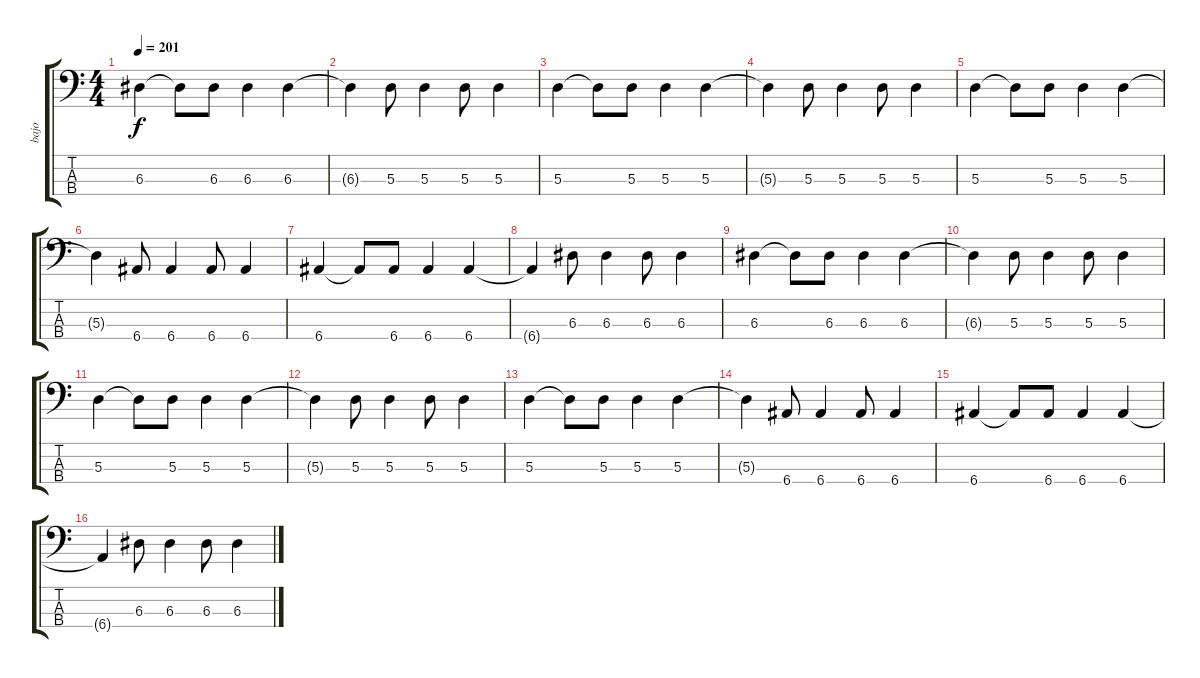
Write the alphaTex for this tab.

\track ("bajo" "bajo") {solo instrument electricbassfinger}
\staff {score tabs}
\tuning (G2 D2 A1 E1) {hide}
\ts (4 4)
\tempo 201
\clef f4
\ks c
6.3.4{dy f} 6.3{t}.8 6.3.8 6.3.4 6.3.4 |
6.3{t}.4 5.3.8 5.3.4 5.3.8 5.3.4 |
5.3.4 5.3{t}.8 5.3.8 5.3.4 5.3.4 |
5.3{t}.4 5.3.8 5.3.4 5.3.8 5.3.4 |
5.3.4 5.3{t}.8 5.3.8 5.3.4 5.3.4 |
5.3{t}.4 6.4.8 6.4.4 6.4.8 6.4.4 |
6.4.4 6.4{t}.8 6.4.8 6.4.4 6.4.4 |
6.4{t}.4 6.3.8 6.3.4 6.3.8 6.3.4 |
6.3.4 6.3{t}.8 6.3.8 6.3.4 6.3.4 |
6.3{t}.4 5.3.8 5.3.4 5.3.8 5.3.4 |
5.3.4 5.3{t}.8 5.3.8 5.3.4 5.3.4 |
5.3{t}.4 5.3.8 5.3.4 5.3.8 5.3.4 |
5.3.4 5.3{t}.8 5.3.8 5.3.4 5.3.4 |
5.3{t}.4 6.4.8 6.4.4 6.4.8 6.4.4 |
6.4.4 6.4{t}.8 6.4.8 6.4.4 6.4.4 |
6.4{t}.4 6.3.8 6.3.4 6.3.8 6.3.4
